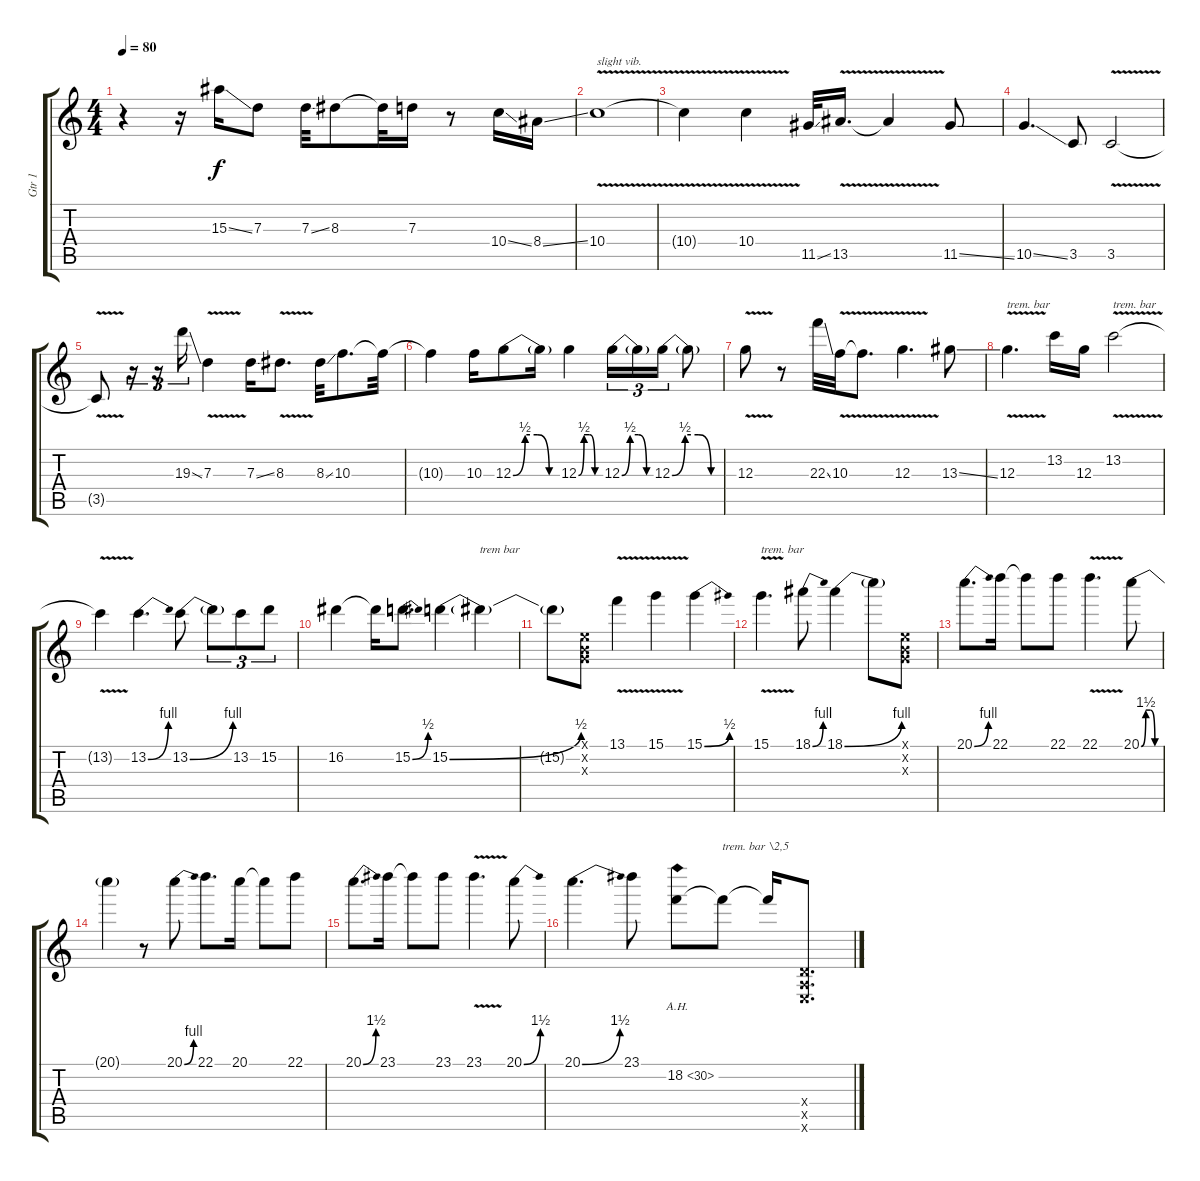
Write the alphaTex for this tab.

\track ("Gtr 1" "Gtr 1") {instrument distortionguitar}
\staff {score tabs}
\tuning (E4 B3 G3 D3 A2 E2) {hide}
\ts (4 4)
\tempo 80
\clef g2
\ks c
r.4{dy f} r.16 15.3{ss}.16 7.3.8 7.3{ss}.32 8.3.8 8.3{t}.32 7.3.16 r.8 10.4{ss}.16 8.4{ss}.16 |
10.4{v}.1{txt "slight vib."} |
10.4{t}.4 10.4{v}.4 11.5{ss}.32 13.5{v}.16{d} 13.5{t}.4 11.5{ss}.8 |
10.5{ss}.4{d} 3.5.8 3.5{v}.2 |
3.5{t}.8 r.16{tu (3 2)} r.16{tu (3 2)} 19.3{ss}.16{tu (3 2)} 7.3{v}.4 7.3{ss}.16 8.3{v}.8{d} 8.3{ss}.32 10.3.8{d} 10.3{t}.32 |
10.3{t}.4 10.3.16 12.3{be (custom 0 0 15 2 30 2 45 0 60 0)}.8 12.3{t}.16 12.3{be (custom 0 0 15 2 30 2 45 0 60 0)}.4 12.3{be (custom 0 0 15 2 30 2 45 0 60 0)}.16{tu (3 2)} 12.3{t}.16{tu (3 2)} 12.3{be (custom 0 0 15 2 30 2 45 0 60 0)}.16{tu (3 2)} 12.3{t}.8 |
12.3{v}.8 r.8 22.3{ss}.32 10.3{v}.32 10.3{t}.8{d} 12.3{v}.4{d} 13.3{ss}.8 |
12.3{v}.4{d txt "trem. bar"} 13.2.16 12.3.16 13.2{v}.2{txt "trem. bar"} |
13.2{t}.4 13.2{be (bend 0 0 60 4)}.4{d} 13.2{be (bend 0 0 60 4)}.8 13.2{t}.8{tu (3 2)} 13.2.8{tu (3 2)} 15.2.8{tu (3 2)} |
16.2.4 16.2{t}.16 15.2{be (bend 0 0 60 2)}.8{d} 15.2{be (bend 0 0 60 2)}.4 15.2{t}.4{txt "trem bar"} |
15.2{t}.8 (0.1{x} 0.2{x} 0.3{x}).8 13.1{v}.4 15.1{v}.4 15.1{be (bend 0 0 60 2)}.4 |
15.1{v}.4{d txt "trem. bar"} 18.1{be (bend 0 0 60 4)}.8 18.1{be (bend 0 0 60 4)}.4 18.1{t}.8 (0.1{x} 0.2{x} 0.3{x}).8 |
20.1{be (bend 0 0 60 4)}.8{d} 22.1.16 22.1{t}.8 22.1.8 22.1{v}.4{d} 20.1{be (custom 0 0 15 6 30 6 45 0 60 0)}.8 |
20.1{t}.4 r.8 20.1{be (bend 0 0 60 4)}.8 22.1.8{d} 20.1.16 20.1{t}.8 22.1.8 |
20.1{be (bend 0 0 60 6)}.8{d} 23.1.16 23.1{t}.8 23.1.8 23.1{v}.4{d} 20.1{be (bend 0 0 60 6)}.8 |
20.1{be (bend 0 0 60 6)}.4{d} 23.1.8 18.2{ah 12}.8 18.2{t}.8{txt "trem. bar \\2,5"} 18.2{t}.16 (0.4{x} 0.5{x} 0.6{x}).8{d}
